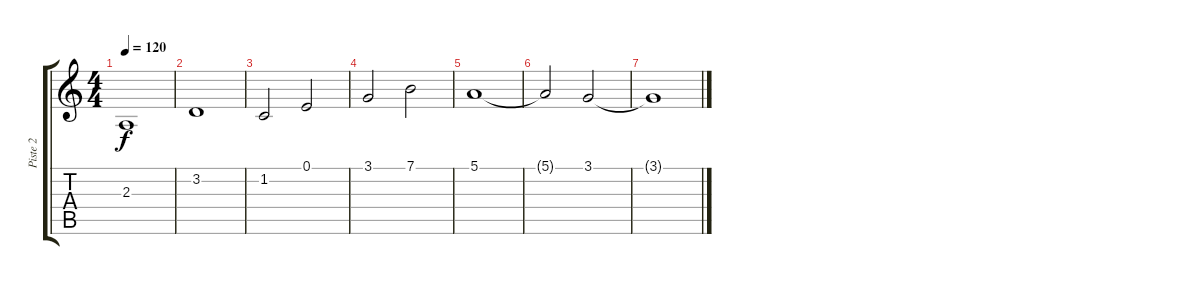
\track ("Piste 2" "Piste 2") {instrument pad2warm}
\staff {score tabs}
\tuning (E4 B3 G3 D3 A2 E2) {hide}
\ts (4 4)
\tempo 120
\clef g2
\ks c
2.3{t}.1{dy f} |
3.2.1 |
1.2.2 0.1.2 |
3.1.2 7.1.2 |
5.1.1 |
5.1{t}.2 3.1.2 |
3.1{t}.1
